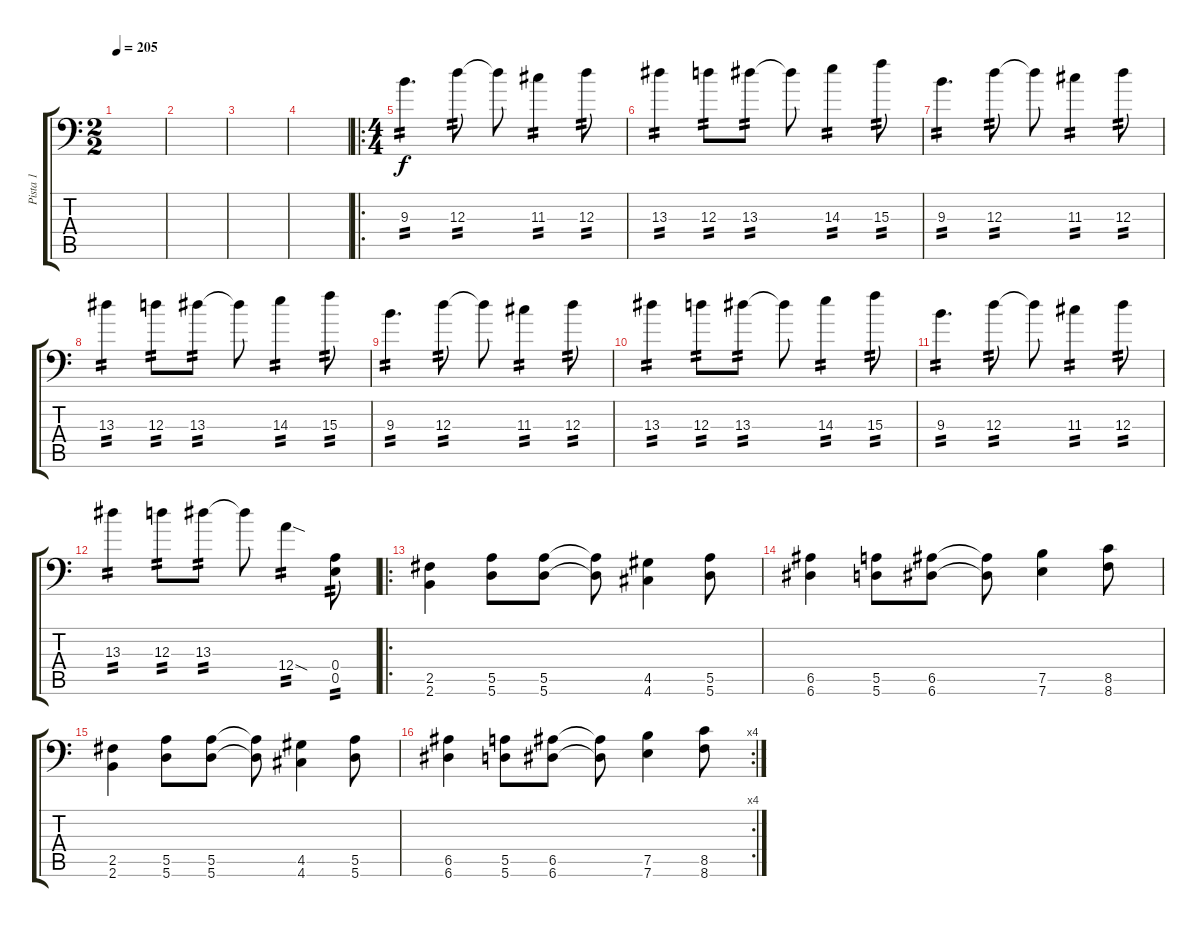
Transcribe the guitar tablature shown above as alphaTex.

\track ("Pista 1" "Pista 1") {instrument distortionguitar}
\staff {score tabs}
\tuning (B3 Gb3 D3 A2 E2 A1) {hide}
\ts (2 2)
\tempo 205
\clef f4
\ks c
|
|
|
|
\ro
\ts (4 4)
9.3.4{d tp 2} 12.3.8{tp 2} 12.3{t}.8 11.3.4{tp 2} 12.3.8{tp 2} |
13.3.4{tp 2} 12.3.8{tp 2} 13.3.8{tp 2} 13.3{t}.8 14.3.4{tp 2} 15.3.8{tp 2} |
9.3.4{d tp 2} 12.3.8{tp 2} 12.3{t}.8 11.3.4{tp 2} 12.3.8{tp 2} |
13.3.4{tp 2} 12.3.8{tp 2} 13.3.8{tp 2} 13.3{t}.8 14.3.4{tp 2} 15.3.8{tp 2} |
9.3.4{d tp 2} 12.3.8{tp 2} 12.3{t}.8 11.3.4{tp 2} 12.3.8{tp 2} |
13.3.4{tp 2} 12.3.8{tp 2} 13.3.8{tp 2} 13.3{t}.8 14.3.4{tp 2} 15.3.8{tp 2} |
9.3.4{d tp 2} 12.3.8{tp 2} 12.3{t}.8 11.3.4{tp 2} 12.3.8{tp 2} |
13.3.4{tp 2} 12.3.8{tp 2} 13.3.8{tp 2} 13.3{t}.8 12.4{sod}.4{tp 2} (0.4 0.5).8{tp 2} |
\ro
(2.5 2.6).4 (5.5 5.6).8 (5.5 5.6).8 (5.5{t} 5.6{t}).8 (4.5 4.6).4 (5.5 5.6).8 |
(6.5 6.6).4 (5.5 5.6).8 (6.5 6.6).8 (6.5{t} 6.6{t}).8 (7.5 7.6).4 (8.5 8.6).8 |
(2.5 2.6).4 (5.5 5.6).8 (5.5 5.6).8 (5.5{t} 5.6{t}).8 (4.5 4.6).4 (5.5 5.6).8 |
\rc 4
(6.5 6.6).4 (5.5 5.6).8 (6.5 6.6).8 (6.5{t} 6.6{t}).8 (7.5 7.6).4 (8.5 8.6).8
